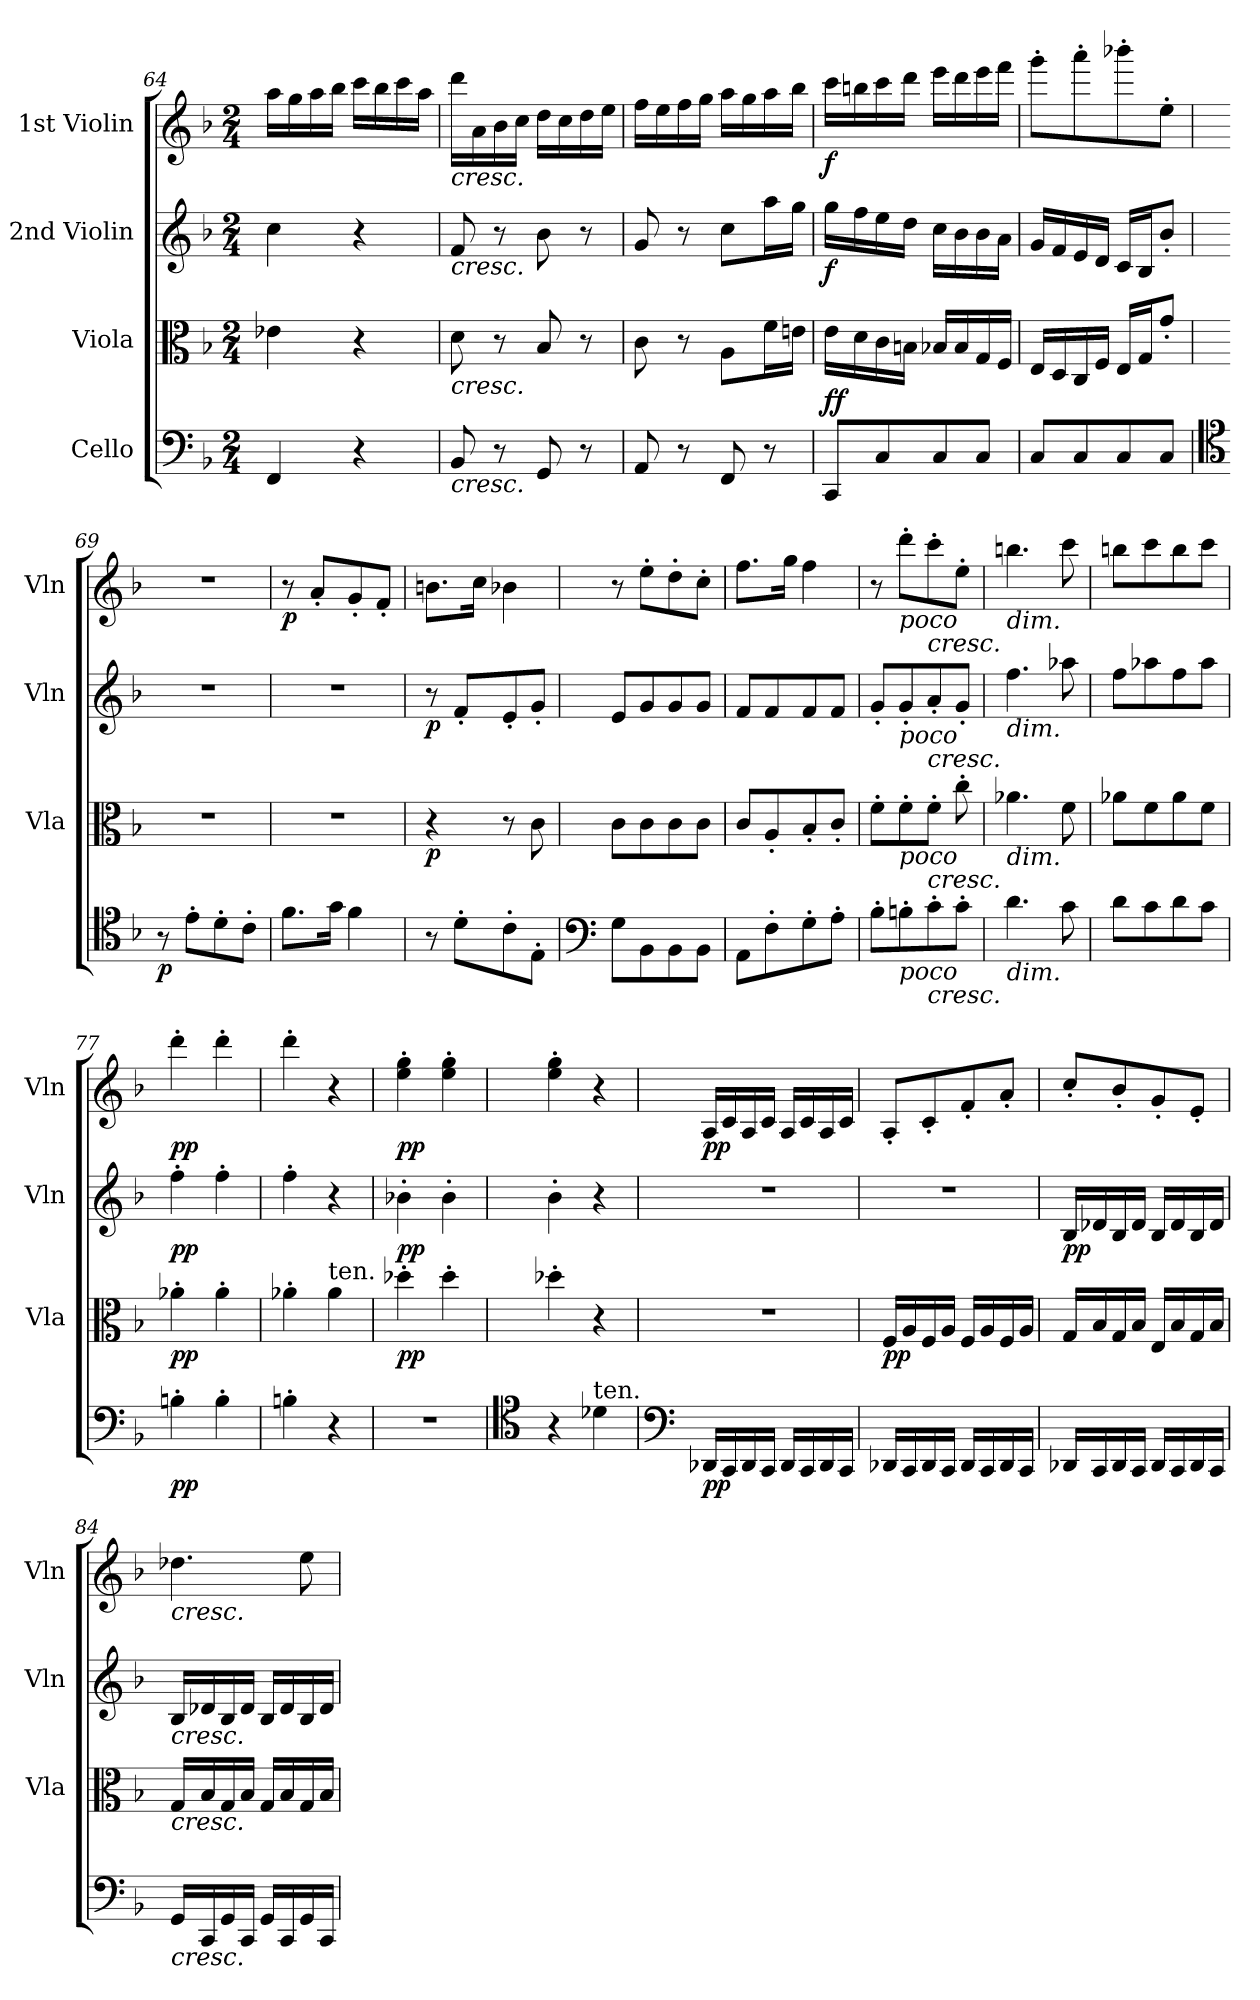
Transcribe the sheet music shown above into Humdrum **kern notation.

**kern	**dynam	**kern	**dynam	**kern	**dynam	**kern	**dynam
*part4	*part4	*part3	*part3	*part2	*part2	*part1	*part1
*staff4	*staff4	*staff3	*staff3	*staff2	*staff2	*staff1	*staff1
*I"Cello	*	*I"Viola	*	*I"2nd Violin	*	*I"1st Violin	*
*	*	*I'Vla	*	*I'Vln	*	*I'Vln	*
*clefF4	*	*clefC3	*	*clefG2	*	*clefG2	*
*k[b-]	*	*k[b-]	*	*k[b-]	*	*k[b-]	*
*F:	*	*F:	*	*F:	*	*F:	*
*M2/4	*	*M2/4	*	*M2/4	*	*M2/4	*
=64	=64	=64	=64	=64	=64	=64	=64
4FF/	.	4e-X\	.	4cc\	.	16aa\LL	.
.	.	.	.	.	.	16gg\	.
.	.	.	.	.	.	16aa\	.
.	.	.	.	.	.	16bb-\JJ	.
4r	.	4r	.	4r	.	16ccc\LL	.
.	.	.	.	.	.	16bb-\	.
.	.	.	.	.	.	16ccc\	.
.	.	.	.	.	.	16aa\JJ	.
=65	=65	=65	=65	=65	=65	=65	=65
!	!	!	!	!	!	!LO:TX:b:i:t=cresc.	!
!	!	!	!	!LO:TX:b:i:t=cresc.	!	!	!
!	!	!LO:TX:b:i:t=cresc.	!	!	!	!	!
!LO:TX:b:i:t=cresc.	!	!	!	!	!	!	!
8BB-/	.	8d\	.	8f/	.	16ddd\LL	.
.	.	.	.	.	.	16a\	.
8r	.	8r	.	8r	.	16b-\	.
.	.	.	.	.	.	16cc\JJ	.
8GG/	.	8B-/	.	8b-\	.	16dd\LL	.
.	.	.	.	.	.	16cc\	.
8r	.	8r	.	8r	.	16dd\	.
.	.	.	.	.	.	16ee\JJ	.
=66	=66	=66	=66	=66	=66	=66	=66
8AA/	.	8c\	.	8g/	.	16ff\LL	.
.	.	.	.	.	.	16ee\	.
8r	.	8r	.	8r	.	16ff\	.
.	.	.	.	.	.	16gg\JJ	.
8FF/	.	8A\L	.	8cc\L	.	16aa\LL	.
.	.	.	.	.	.	16gg\	.
8r	.	16f\L	.	16aa\L	.	16aa\	.
.	.	16en\JJ	.	16gg\JJ	.	16bb-\JJ	.
=67	=67	=67	=67	=67	=67	=67	=67
!	!LO:DY:b	!	!	!	!	!	!
!	!LO:DY:n=1:a	!	!	!	!LO:DY:b	!	!LO:DY:b
8CC/L	f f	16e\LL	.	16gg\LL	f	16ccc\LL	f
.	.	16d\	.	16ff\	.	16bbn\	.
8C/	.	16c\	.	16ee\	.	16ccc\	.
.	.	16Bn\JJ	.	16dd\JJ	.	16ddd\JJ	.
8C/	.	16B-X/LL	.	16cc\LL	.	16eee\LL	.
.	.	16B-/	.	16b-\	.	16ddd\	.
8C/J	.	16G/	.	16b-\	.	16eee\	.
.	.	16F/JJ	.	16a\JJ	.	16fff\JJ	.
=68	=68	=68	=68	=68	=68	=68	=68
8C/L	.	16E/LL	.	16g/LL	.	8ggg'\L	.
.	.	16D/	.	16f/	.	.	.
8C/	.	16C/	.	16e/	.	8aaa'\	.
.	.	16F/JJ	.	16d/JJ	.	.	.
8C/	.	16E/LL	.	16c/LL	.	8bbb-X'\	.
.	.	16G/J	.	16B-/J	.	.	.
8C/J	.	8g'/J	.	8b-'/J	.	8ee'\J	.
=69	=69	=69	=69	=69	=69	=69	=69
*clefC4	*	*	*	*	*	*	*
!	!LO:DY:b	!	!	!	!	!	!
8r	p	2r	.	2r	.	2r	.
8e'\L	.	.	.	.	.	.	.
8d'\	.	.	.	.	.	.	.
8c'\J	.	.	.	.	.	.	.
=70	=70	=70	=70	=70	=70	=70	=70
!	!	!	!	!	!	!	!LO:DY:b
8.f\L	.	2r	.	2r	.	8r	p
.	.	.	.	.	.	8a'/L	.
16g\Jk	.	.	.	.	.	.	.
4f\	.	.	.	.	.	8g'/	.
.	.	.	.	.	.	8f'/J	.
=71	=71	=71	=71	=71	=71	=71	=71
!	!	!	!LO:DY:b	!	!LO:DY:b	!	!
8r	.	4r	p	8r	p	8.bn\L	.
8d'\L	.	.	.	8f'/L	.	.	.
.	.	.	.	.	.	16cc\Jk	.
8c'\	.	8r	.	8e'/	.	4b-X\	.
8E'\J	.	8c\	.	8g'/J	.	.	.
=72	=72	=72	=72	=72	=72	=72	=72
*clefF4	*	*	*	*	*	*	*
8G\L	.	8c\L	.	8e/L	.	8r	.
8BB-\	.	8c\	.	8g/	.	8ee'\L	.
8BB-\	.	8c\	.	8g/	.	8dd'\	.
8BB-\J	.	8c\J	.	8g/J	.	8cc'\J	.
=73	=73	=73	=73	=73	=73	=73	=73
8AA\L	.	8c/L	.	8f/L	.	8.ff\L	.
8F'\	.	8A'/	.	8f/	.	.	.
.	.	.	.	.	.	16gg\Jk	.
8G'\	.	8B-'/	.	8f/	.	4ff\	.
8A'\J	.	8c'/J	.	8f/J	.	.	.
=74	=74	=74	=74	=74	=74	=74	=74
8B-'\L	.	8f'\L	.	8g'/L	.	8r	.
!	!	!	!	!	!	!LO:TX:b:i:t=poco	!
!	!	!	!	!LO:TX:b:i:t=poco	!	!	!
!	!	!LO:TX:b:i:t=poco	!	!	!	!	!
!LO:TX:b:i:t=poco	!	!	!	!	!	!	!
8Bn'\	.	8f'\	.	8g'/	.	8ddd'\L	.
!	!	!	!	!	!	!LO:TX:b:i:t=cresc.	!
!	!	!	!	!LO:TX:b:i:t=cresc.	!	!	!
!	!	!LO:TX:b:i:t=cresc.	!	!	!	!	!
!LO:TX:b:i:t=cresc.	!	!	!	!	!	!	!
8c'\	.	8f'\J	.	8a'/	.	8ccc'\	.
8c'\J	.	8cc'\	.	8g'/J	.	8ee'\J	.
=75	=75	=75	=75	=75	=75	=75	=75
!	!	!	!	!	!	!LO:TX:b:i:t=dim.	!
!	!	!	!	!LO:TX:b:i:t=dim.	!	!	!
!	!	!LO:TX:b:i:t=dim.	!	!	!	!	!
!LO:TX:b:i:t=dim.	!	!	!	!	!	!	!
4.d\	.	4.a-X\	.	4.ff\	.	4.bbn\	.
8c\	.	8f\	.	8aa-X\	.	8ccc\	.
=76	=76	=76	=76	=76	=76	=76	=76
8d\L	.	8a-X\L	.	8ff\L	.	8bbn\L	.
8c\	.	8f\	.	8aa-X\	.	8ccc\	.
8d\	.	8a-\	.	8ff\	.	8bb\	.
8c\J	.	8f\J	.	8aa-\J	.	8ccc\J	.
=77	=77	=77	=77	=77	=77	=77	=77
!	!LO:DY:b	!	!LO:DY:b	!	!LO:DY:b	!	!LO:DY:b
4Bn'\	pp	4a-X'\	pp	4ff'\	pp	4ddd'\	pp
4B'\	.	4a-'\	.	4ff'\	.	4ddd'\	.
=78	=78	=78	=78	=78	=78	=78	=78
4Bn'\	.	4a-X'\	.	4ff'\	.	4ddd'\	.
!	!	!LO:TX:a:t=ten.	!	!	!	!	!
4r	.	4a-\	.	4r	.	4r	.
=79	=79	=79	=79	=79	=79	=79	=79
!	!	!	!LO:DY:b	!	!LO:DY:b	!	!LO:DY:b
2r	.	4dd-X'\	pp	4b-X'\	pp	4ee\' 4gg\'	pp
.	.	4dd-'\	.	4b-'\	.	4ee\' 4gg\'	.
=80	=80	=80	=80	=80	=80	=80	=80
*clefC4	*	*	*	*	*	*	*
4r	.	4dd-X'\	.	4b-'\	.	4ee\' 4gg\'	.
!LO:TX:a:t=ten.	!	!	!	!	!	!	!
4d-X\	.	4r	.	4r	.	4r	.
=81	=81	=81	=81	=81	=81	=81	=81
*clefF4	*	*	*	*	*	*	*
!	!LO:DY:b	!	!	!	!	!	!LO:DY:b
16DD-X/LL	pp	2r	.	2r	.	16A/LL	pp
16CC/	.	.	.	.	.	16c/	.
16DD-/	.	.	.	.	.	16A/	.
16CC/JJ	.	.	.	.	.	16c/JJ	.
16DD-/LL	.	.	.	.	.	16A/LL	.
16CC/	.	.	.	.	.	16c/	.
16DD-/	.	.	.	.	.	16A/	.
16CC/JJ	.	.	.	.	.	16c/JJ	.
=82	=82	=82	=82	=82	=82	=82	=82
!	!	!	!LO:DY:b	!	!	!	!
16DD-X/LL	.	16F/LL	pp	2r	.	8A'/L	.
16CC/	.	16A/	.	.	.	.	.
16DD-/	.	16F/	.	.	.	8c'/	.
16CC/JJ	.	16A/JJ	.	.	.	.	.
16DD-/LL	.	16F/LL	.	.	.	8f'/	.
16CC/	.	16A/	.	.	.	.	.
16DD-/	.	16F/	.	.	.	8a'/J	.
16CC/JJ	.	16A/JJ	.	.	.	.	.
=83	=83	=83	=83	=83	=83	=83	=83
!	!	!	!	!	!LO:DY:b	!	!
16DD-X/LL	.	16G/LL	.	16B-/LL	pp	8cc'/L	.
16CC/	.	16B-/	.	16d-X/	.	.	.
16DD-/	.	16G/	.	16B-/	.	8b-'/	.
16CC/JJ	.	16B-/JJ	.	16d-/JJ	.	.	.
16DD-/LL	.	16E/LL	.	16B-/LL	.	8g'/	.
16CC/	.	16B-/	.	16d-/	.	.	.
16DD-/	.	16G/	.	16B-/	.	8e'/J	.
16CC/JJ	.	16B-/JJ	.	16d-/JJ	.	.	.
=84	=84	=84	=84	=84	=84	=84	=84
!	!	!	!	!	!	!LO:TX:b:i:t=cresc.	!
!	!	!	!	!LO:TX:b:i:t=cresc.	!	!	!
!	!	!LO:TX:b:i:t=cresc.	!	!	!	!	!
!LO:TX:b:i:t=cresc.	!	!	!	!	!	!	!
16GG/LL	.	16G/LL	.	16B-/LL	.	4.dd-X\	.
16CC/	.	16B-/	.	16d-X/	.	.	.
16GG/	.	16G/	.	16B-/	.	.	.
16CC/JJ	.	16B-/JJ	.	16d-/JJ	.	.	.
16GG/LL	.	16G/LL	.	16B-/LL	.	.	.
16CC/	.	16B-/	.	16d-/	.	.	.
16GG/	.	16G/	.	16B-/	.	8ee\	.
16CC/JJ	.	16B-/JJ	.	16d-/JJ	.	.	.
=	=	=	=	=	=	=	=
*-	*-	*-	*-	*-	*-	*-	*-
